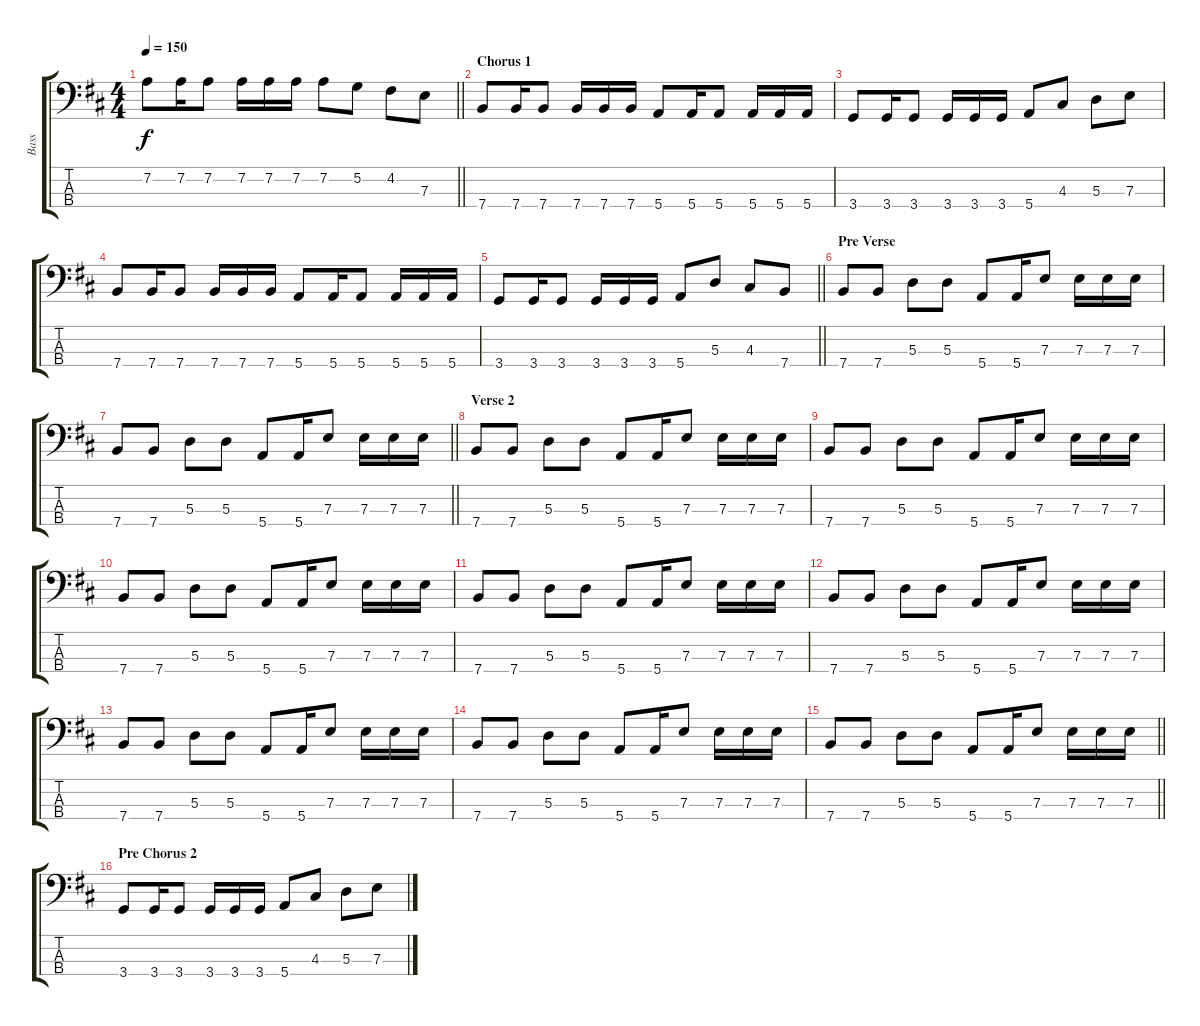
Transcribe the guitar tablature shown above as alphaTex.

\track ("Bass" "Bass") {instrument electricbasspick}
\staff {score tabs}
\tuning (G2 D2 A1 E1) {hide}
\ts (4 4)
\tempo 150
\clef f4
\barLineRight lightlight
\ks bminor
7.2.8{dy f} 7.2.16 7.2.8 7.2.16 7.2.16 7.2.16 7.2.8 5.2.8 4.2.8 7.3.8 |
\section ("" "Chorus 1")
7.4.8 7.4.16 7.4.8 7.4.16 7.4.16 7.4.16 5.4.8 5.4.16 5.4.8 5.4.16 5.4.16 5.4.16 |
3.4.8 3.4.16 3.4.8 3.4.16 3.4.16 3.4.16 5.4.8 4.3.8 5.3.8 7.3.8 |
7.4.8 7.4.16 7.4.8 7.4.16 7.4.16 7.4.16 5.4.8 5.4.16 5.4.8 5.4.16 5.4.16 5.4.16 |
\barLineRight lightlight
3.4.8 3.4.16 3.4.8 3.4.16 3.4.16 3.4.16 5.4.8 5.3.8 4.3.8 7.4.8 |
\section ("" "Pre Verse")
7.4.8 7.4.8 5.3.8 5.3.8 5.4.8 5.4.16 7.3.8 7.3.16 7.3.16 7.3.16 |
\barLineRight lightlight
7.4.8 7.4.8 5.3.8 5.3.8 5.4.8 5.4.16 7.3.8 7.3.16 7.3.16 7.3.16 |
\section ("" "Verse 2")
7.4.8 7.4.8 5.3.8 5.3.8 5.4.8 5.4.16 7.3.8 7.3.16 7.3.16 7.3.16 |
7.4.8 7.4.8 5.3.8 5.3.8 5.4.8 5.4.16 7.3.8 7.3.16 7.3.16 7.3.16 |
7.4.8 7.4.8 5.3.8 5.3.8 5.4.8 5.4.16 7.3.8 7.3.16 7.3.16 7.3.16 |
7.4.8 7.4.8 5.3.8 5.3.8 5.4.8 5.4.16 7.3.8 7.3.16 7.3.16 7.3.16 |
7.4.8 7.4.8 5.3.8 5.3.8 5.4.8 5.4.16 7.3.8 7.3.16 7.3.16 7.3.16 |
7.4.8 7.4.8 5.3.8 5.3.8 5.4.8 5.4.16 7.3.8 7.3.16 7.3.16 7.3.16 |
7.4.8 7.4.8 5.3.8 5.3.8 5.4.8 5.4.16 7.3.8 7.3.16 7.3.16 7.3.16 |
\barLineRight lightlight
7.4.8 7.4.8 5.3.8 5.3.8 5.4.8 5.4.16 7.3.8 7.3.16 7.3.16 7.3.16 |
\section ("" "Pre Chorus 2")
3.4.8 3.4.16 3.4.8 3.4.16 3.4.16 3.4.16 5.4.8 4.3.8 5.3.8 7.3.8
